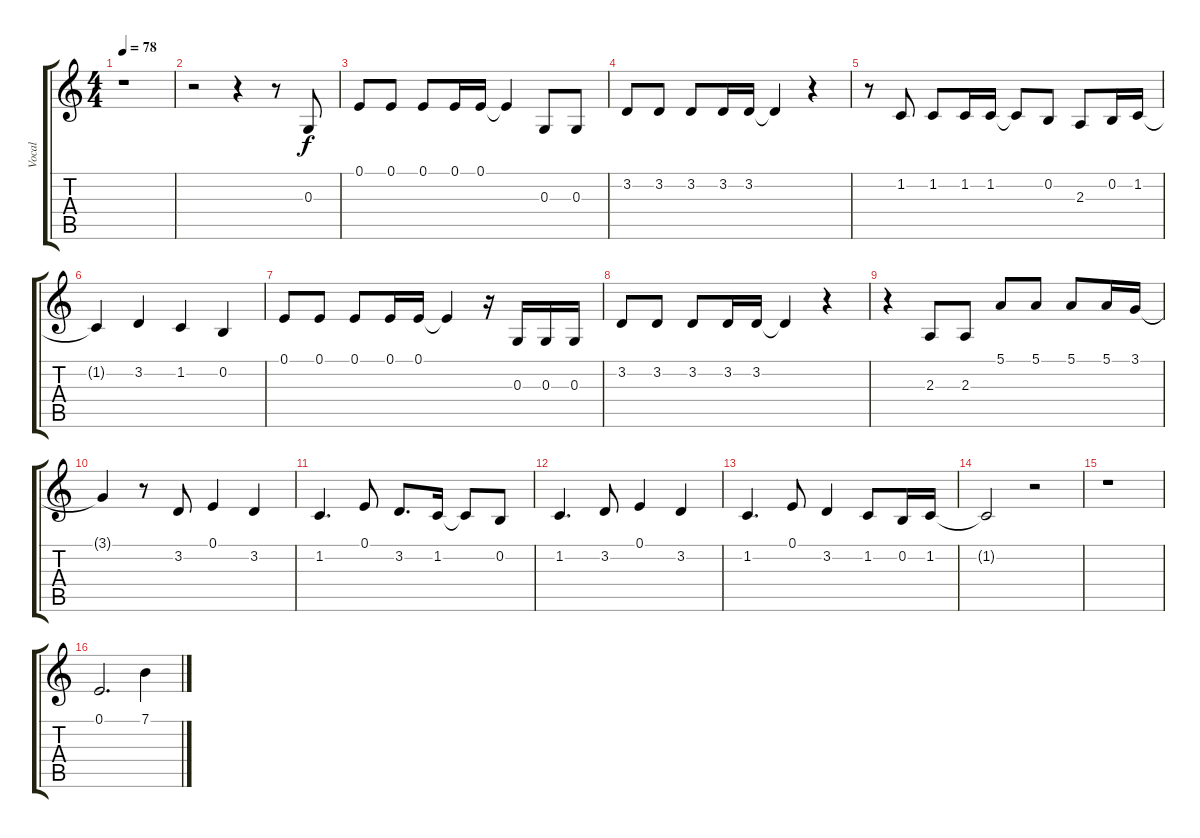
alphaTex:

\track ("Vocal" "Vocal") {instrument lead6voice}
\staff {score tabs}
\tuning (E4 B3 G3 D3 A2 E2) {hide}
\ts (4 4)
\tempo 78
\clef g2
\ks c
r.1{dy f} |
r.2 r.4 r.8 0.3.8 |
0.1.8 0.1.8 0.1.8 0.1.16 0.1.16 0.1{t}.4 0.3.8 0.3.8 |
3.2.8 3.2.8 3.2.8 3.2.16 3.2.16 3.2{t}.4 r.4 |
r.8 1.2.8 1.2.8 1.2.16 1.2.16 1.2{t}.8 0.2.8 2.3.8 0.2.16 1.2.16 |
1.2{t}.4 3.2.4 1.2.4 0.2.4 |
0.1.8 0.1.8 0.1.8 0.1.16 0.1.16 0.1{t}.4 r.16 0.3.16 0.3.16 0.3.16 |
3.2.8 3.2.8 3.2.8 3.2.16 3.2.16 3.2{t}.4 r.4 |
r.4 2.3.8 2.3.8 5.1.8 5.1.8 5.1.8 5.1.16 3.1.16 |
3.1{t}.4 r.8 3.2.8 0.1.4 3.2.4 |
1.2.4{d} 0.1.8 3.2.8{d} 1.2.16 1.2{t}.8 0.2.8 |
1.2.4{d} 3.2.8 0.1.4 3.2.4 |
1.2.4{d} 0.1.8 3.2.4 1.2.8 0.2.16 1.2.16 |
1.2{t}.2 r.2 |
r.1 |
0.1.2{d} 7.1.4
